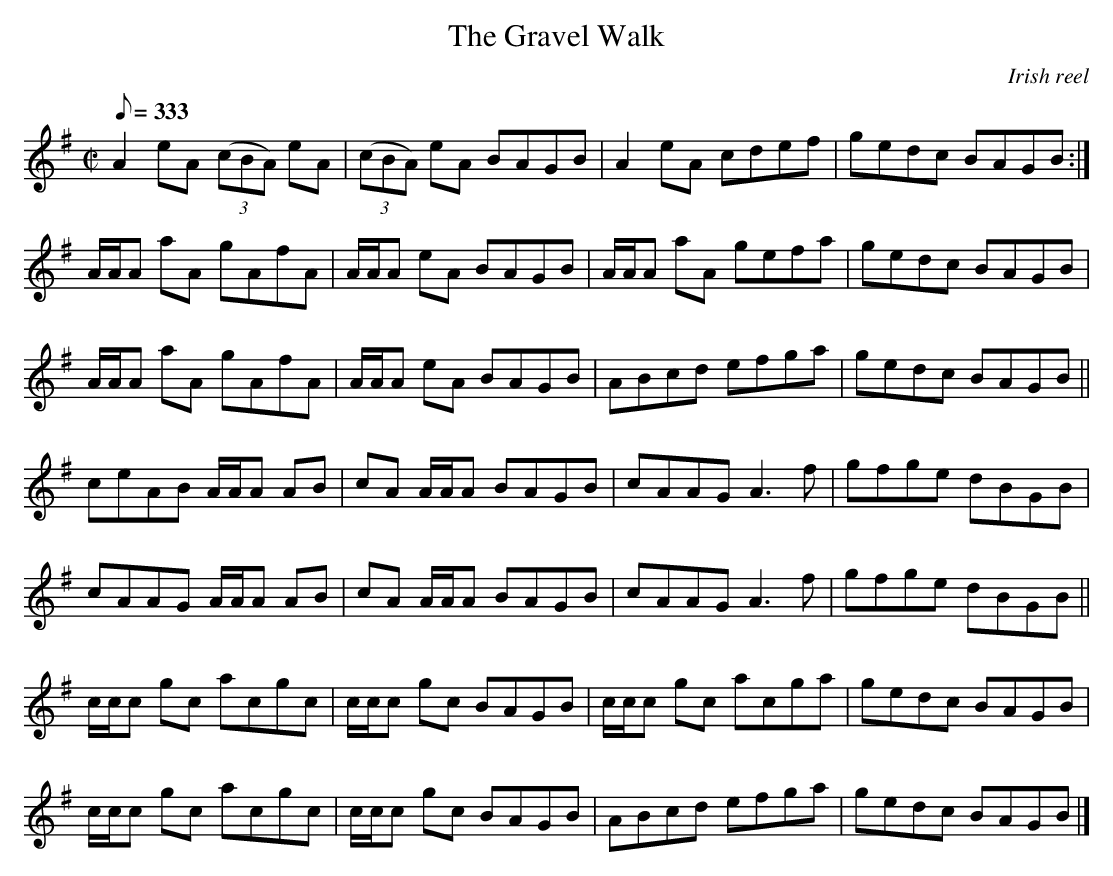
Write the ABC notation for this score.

X:1
T:The Gravel Walk
O:Irish reel
L:1/8
Q:333
M:C|
K:Ador
A2 eA (3(cBA) eA|(3(cBA) eA BAGB|A2 eA cdef|gedc BAGB:|
A/A/A aA gAfA|A/A/A eA BAGB|A/A/A aA gefa|gedc BAGB|
A/A/A aA gAfA|A/A/A eA BAGB|ABcd efga|gedc BAGB||
ceAB A/A/A AB|cA A/A/A BAGB|cAAG A3 f|gfge dBGB|
cAAG A/A/A AB|cA A/A/A BAGB|cAAG A3 f|gfge dBGB||
c/c/c gc acgc|c/c/c gc BAGB|c/c/c gc acga|gedc BAGB|
c/c/c gc acgc|c/c/c gc BAGB|ABcd efga|gedc BAGB|]
